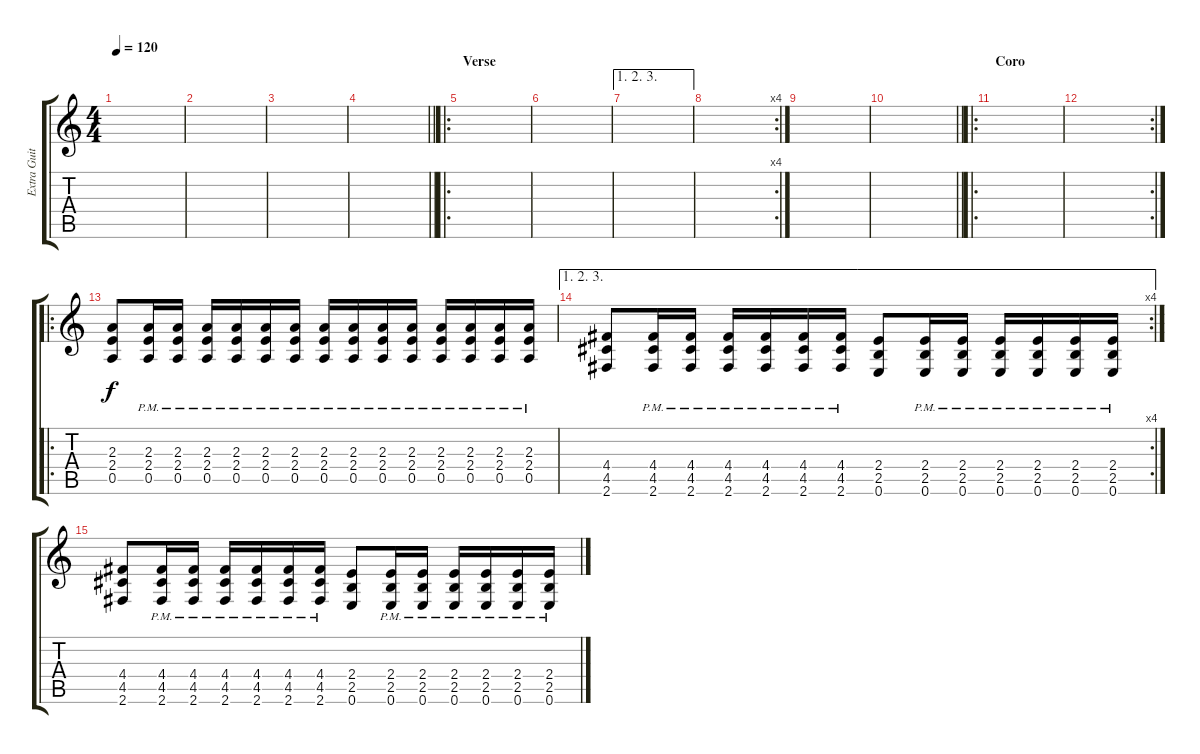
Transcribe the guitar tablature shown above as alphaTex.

\track ("Extra Guitar" "Extra Guit") {instrument distortionguitar}
\staff {score tabs}
\tuning (E4 B3 G3 D3 A2 E2) {hide}
\ts (4 4)
\tempo 120
\clef g2
\ks c
|
|
|
\barLineRight lightlight
|
\ro
\section ("" "Verse")
|
|
\ae (1 2 3)
|
\rc 4
|
|
\barLineRight lightlight
|
\ro
\section ("" "Coro")
|
\rc 2
|
\ro
(2.3 2.4 0.5).8 (2.3{pm} 2.4{pm} 0.5{pm}).16 (2.3{pm} 2.4{pm} 0.5{pm}).16 (2.3{pm} 2.4{pm} 0.5{pm}).16 (2.3{pm} 2.4{pm} 0.5{pm}).16 (2.3{pm} 2.4{pm} 0.5{pm}).16 (2.3{pm} 2.4{pm} 0.5{pm}).16 (2.3{pm} 2.4{pm} 0.5{pm}).16 (2.3{pm} 2.4{pm} 0.5{pm}).16 (2.3{pm} 2.4{pm} 0.5{pm}).16 (2.3{pm} 2.4{pm} 0.5{pm}).16 (2.3{pm} 2.4{pm} 0.5{pm}).16 (2.3{pm} 2.4{pm} 0.5{pm}).16 (2.3{pm} 2.4{pm} 0.5{pm}).16 (2.3{pm} 2.4{pm} 0.5{pm}).16 |
\ae (1 2 3)
\rc 4
(4.4 4.5 2.6).8 (4.4{pm} 4.5{pm} 2.6{pm}).16 (4.4{pm} 4.5{pm} 2.6{pm}).16 (4.4{pm} 4.5{pm} 2.6{pm}).16 (4.4{pm} 4.5{pm} 2.6{pm}).16 (4.4{pm} 4.5{pm} 2.6{pm}).16 (4.4{pm} 4.5{pm} 2.6{pm}).16 (2.4 2.5 0.6).8 (2.4{pm} 2.5{pm} 0.6{pm}).16 (2.4{pm} 2.5{pm} 0.6{pm}).16 (2.4{pm} 2.5{pm} 0.6{pm}).16 (2.4{pm} 2.5{pm} 0.6{pm}).16 (2.4{pm} 2.5{pm} 0.6{pm}).16 (2.4{pm} 2.5{pm} 0.6{pm}).16 |
(4.4 4.5 2.6).8 (4.4{pm} 4.5{pm} 2.6{pm}).16 (4.4{pm} 4.5{pm} 2.6{pm}).16 (4.4{pm} 4.5{pm} 2.6{pm}).16 (4.4{pm} 4.5{pm} 2.6{pm}).16 (4.4{pm} 4.5{pm} 2.6{pm}).16 (4.4{pm} 4.5{pm} 2.6{pm}).16 (2.4 2.5 0.6).8 (2.4{pm} 2.5{pm} 0.6{pm}).16 (2.4{pm} 2.5{pm} 0.6{pm}).16 (2.4{pm} 2.5{pm} 0.6{pm}).16 (2.4{pm} 2.5{pm} 0.6{pm}).16 (2.4{pm} 2.5{pm} 0.6{pm}).16 (2.4{pm} 2.5{pm} 0.6{pm}).16
